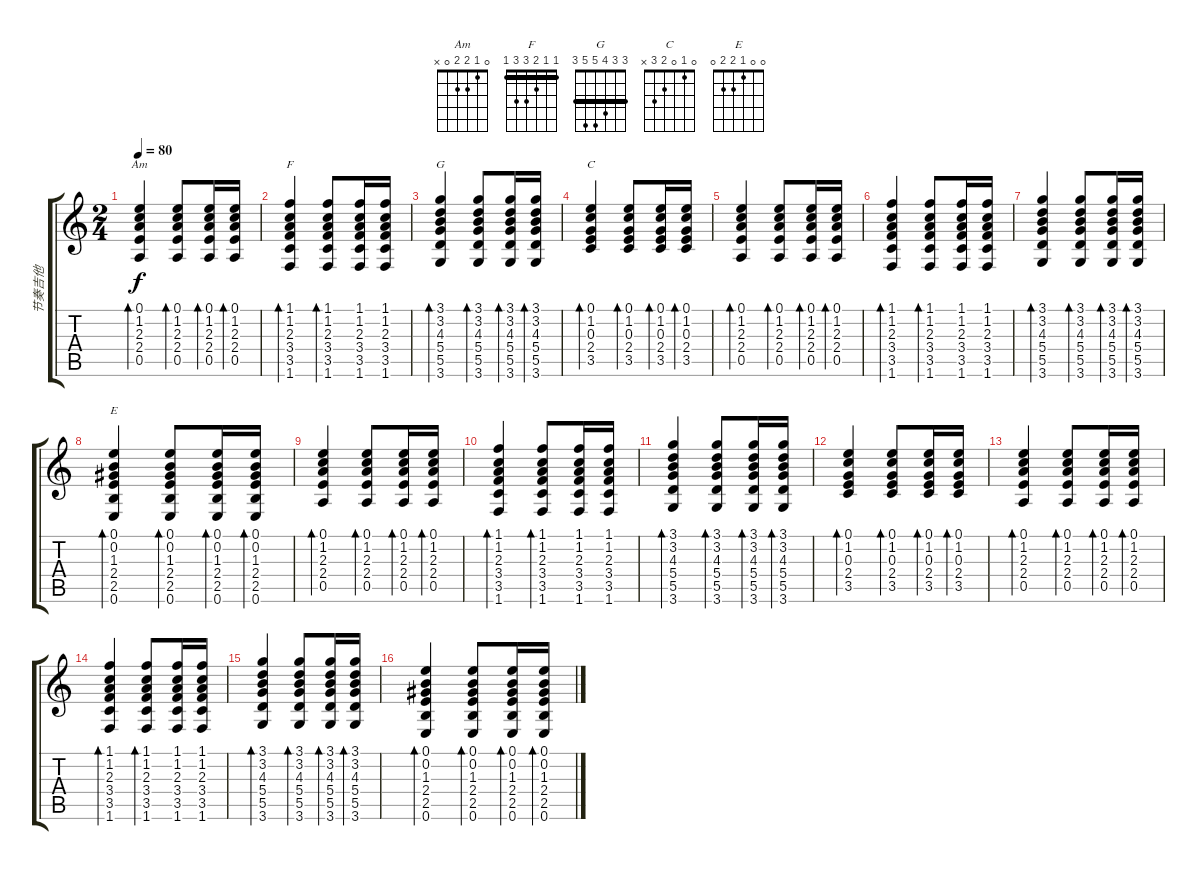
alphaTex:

\track ("节奏吉他" "节奏吉他") {instrument electricguitarjazz}
\staff {score tabs}
\tuning (E4 B3 G3 D3 A2 E2) {hide}
\chord ("Am" 0 1 2 2 0 x)
\chord ("F" 1 1 2 3 3 1) {barre 1}
\chord ("G" 3 3 4 5 5 3) {barre 3}
\chord ("C" 0 1 0 2 3 x)
\chord ("E" 0 0 1 2 2 0)
\ts (2 4)
\tempo 80
\clef g2
\ks c
(0.1 1.2 2.3 2.4 0.5).4{bd 60 ch "Am" dy f} (0.1 1.2 2.3 2.4 0.5).8{bd 60} (0.1 1.2 2.3 2.4 0.5).16{bd 60} (0.1 1.2 2.3 2.4 0.5).16{bd 60} |
(1.1 1.2 2.3 3.4 3.5 1.6).4{bd 60 ch "F"} (1.1 1.2 2.3 3.4 3.5 1.6).8{bd 60} (1.1 1.2 2.3 3.4 3.5 1.6).16 (1.1 1.2 2.3 3.4 3.5 1.6).16 |
(3.1 3.2 4.3 5.4 5.5 3.6).4{bd 60 ch "G"} (3.1 3.2 4.3 5.4 5.5 3.6).8{bd 60} (3.1 3.2 4.3 5.4 5.5 3.6).16{bd 60} (3.1 3.2 4.3 5.4 5.5 3.6).16{bd 60} |
(0.1 1.2 0.3 2.4 3.5).4{bd 60 ch "C"} (0.1 1.2 0.3 2.4 3.5).8{bd 60} (0.1 1.2 0.3 2.4 3.5).16{bd 60} (0.1 1.2 0.3 2.4 3.5).16{bd 60} |
(0.1 1.2 2.3 2.4 0.5).4{bd 60} (0.1 1.2 2.3 2.4 0.5).8{bd 60} (0.1 1.2 2.3 2.4 0.5).16{bd 60} (0.1 1.2 2.3 2.4 0.5).16{bd 60} |
(1.1 1.2 2.3 3.4 3.5 1.6).4{bd 60} (1.1 1.2 2.3 3.4 3.5 1.6).8{bd 60} (1.1 1.2 2.3 3.4 3.5 1.6).16 (1.1 1.2 2.3 3.4 3.5 1.6).16 |
(3.1 3.2 4.3 5.4 5.5 3.6).4{bd 60} (3.1 3.2 4.3 5.4 5.5 3.6).8{bd 60} (3.1 3.2 4.3 5.4 5.5 3.6).16{bd 60} (3.1 3.2 4.3 5.4 5.5 3.6).16{bd 60} |
(0.1 0.2 1.3 2.4 2.5 0.6).4{bd 60 ch "E"} (0.1 0.2 1.3 2.4 2.5 0.6).8{bd 60} (0.1 0.2 1.3 2.4 2.5 0.6).16{bd 60} (0.1 0.2 1.3 2.4 2.5 0.6).16{bd 60} |
(0.1 1.2 2.3 2.4 0.5).4{bd 60} (0.1 1.2 2.3 2.4 0.5).8{bd 60} (0.1 1.2 2.3 2.4 0.5).16{bd 60} (0.1 1.2 2.3 2.4 0.5).16{bd 60} |
(1.1 1.2 2.3 3.4 3.5 1.6).4{bd 60} (1.1 1.2 2.3 3.4 3.5 1.6).8{bd 60} (1.1 1.2 2.3 3.4 3.5 1.6).16 (1.1 1.2 2.3 3.4 3.5 1.6).16 |
(3.1 3.2 4.3 5.4 5.5 3.6).4{bd 60} (3.1 3.2 4.3 5.4 5.5 3.6).8{bd 60} (3.1 3.2 4.3 5.4 5.5 3.6).16{bd 60} (3.1 3.2 4.3 5.4 5.5 3.6).16{bd 60} |
(0.1 1.2 0.3 2.4 3.5).4{bd 60} (0.1 1.2 0.3 2.4 3.5).8{bd 60} (0.1 1.2 0.3 2.4 3.5).16{bd 60} (0.1 1.2 0.3 2.4 3.5).16{bd 60} |
(0.1 1.2 2.3 2.4 0.5).4{bd 60} (0.1 1.2 2.3 2.4 0.5).8{bd 60} (0.1 1.2 2.3 2.4 0.5).16{bd 60} (0.1 1.2 2.3 2.4 0.5).16{bd 60} |
(1.1 1.2 2.3 3.4 3.5 1.6).4{bd 60} (1.1 1.2 2.3 3.4 3.5 1.6).8{bd 60} (1.1 1.2 2.3 3.4 3.5 1.6).16 (1.1 1.2 2.3 3.4 3.5 1.6).16 |
(3.1 3.2 4.3 5.4 5.5 3.6).4{bd 60} (3.1 3.2 4.3 5.4 5.5 3.6).8{bd 60} (3.1 3.2 4.3 5.4 5.5 3.6).16{bd 60} (3.1 3.2 4.3 5.4 5.5 3.6).16{bd 60} |
(0.1 0.2 1.3 2.4 2.5 0.6).4{bd 60} (0.1 0.2 1.3 2.4 2.5 0.6).8{bd 60} (0.1 0.2 1.3 2.4 2.5 0.6).16{bd 60} (0.1 0.2 1.3 2.4 2.5 0.6).16{bd 60}
